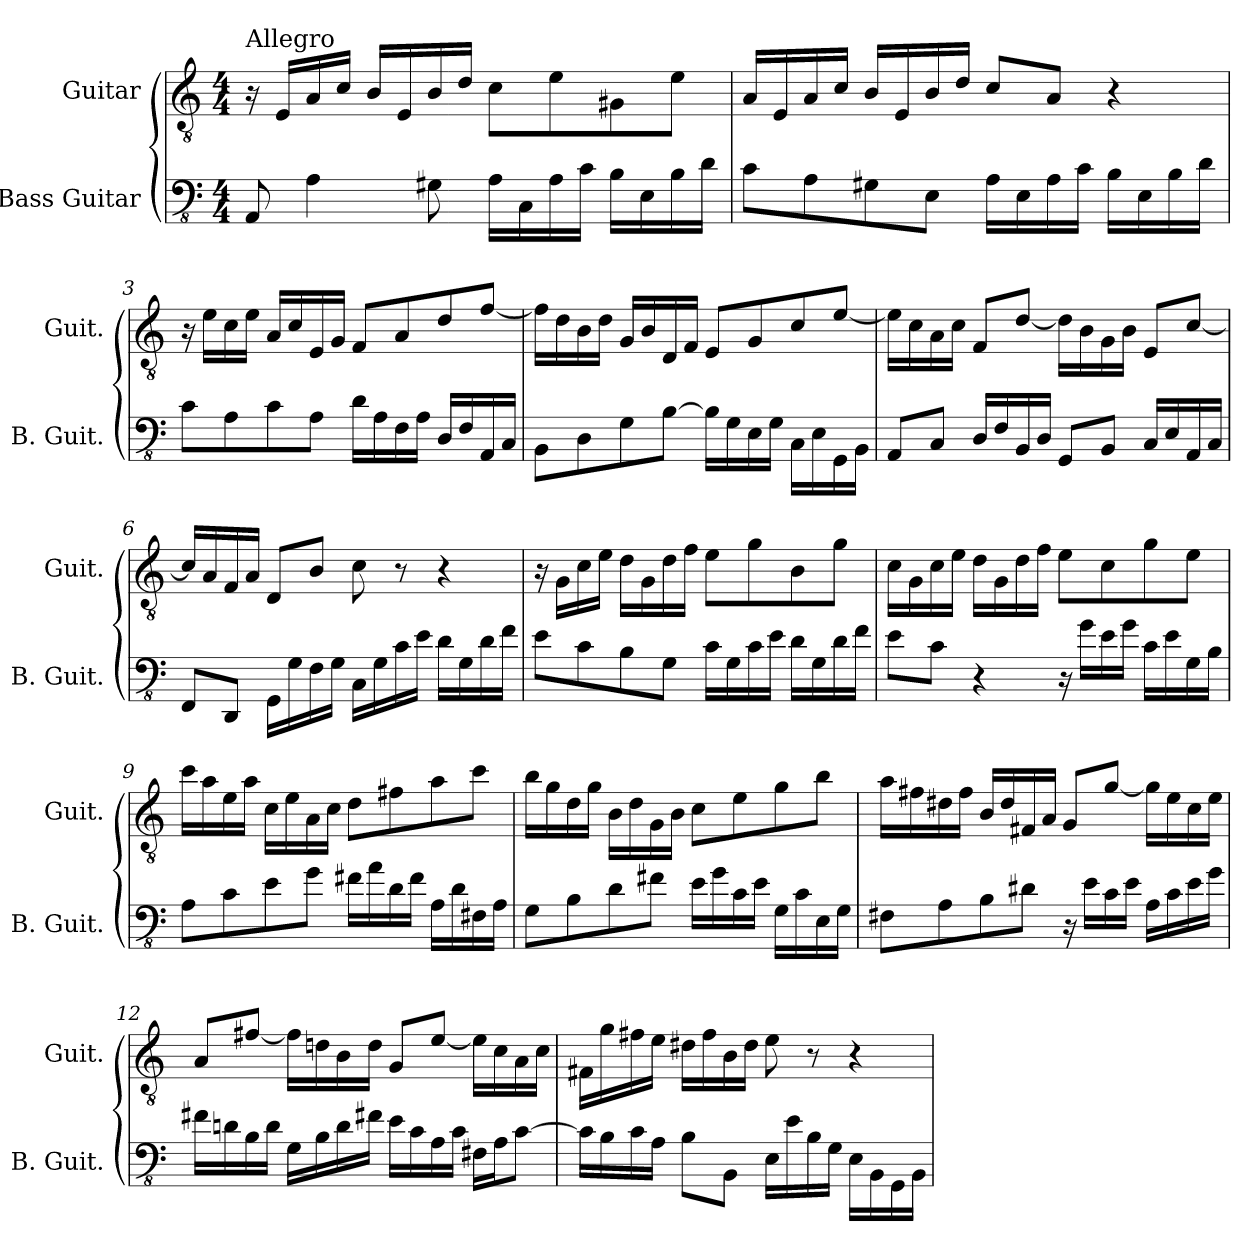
**kern	**kern
*part2	*part1
*staff2	*staff1
*I"Bass Guitar	*I"Guitar
*I'B. Guit.	*I'Guit.
*clefFv4	*clefGv2
*k[]	*k[]
*C:	*C:
*M4/4	*M4/4
=1	=1
!	!LO:TX:a:t=Allegro
8AAA/	16r
.	16E/LL
4AA\	16A/
.	16c/JJ
.	16B/LL
.	16E/
8GG#X\	16B/
.	16d/JJ
16AA\LL	8c\L
16CC\	.
16AA\	8e\
16C\JJ	.
16BB\LL	8G#X\
16EE\	.
16BB\	8e\J
16D\JJ	.
=2	=2
8C\L	16A/LL
.	16E/
8AA\	16A/
.	16c/JJ
8GG#X\	16B/LL
.	16E/
8EE\J	16B/
.	16d/JJ
16AA\LL	8c/L
16EE\	.
16AA\	8A/J
16C\JJ	.
16BB\LL	4r
16EE\	.
16BB\	.
16D\JJ	.
!!LO:LB:g=z
=3	=3
8C\L	16r
.	16e\LL
8AA\	16c\
.	16e\JJ
8C\	16A/LL
.	16c/
8AA\J	16E/
.	16G/JJ
16D\LL	8F/L
16AA\	.
16FF\	8A/
16AA\JJ	.
16DD/LL	8d/
16FF/	.
16AAA/	[8f/J
16CC/JJ	.
=4	=4
8BBB\L	16f\LL]
.	16d\
8DD\	16B\
.	16d\JJ
8GG\	16G/LL
.	16B/
[8BB\J	16D/
.	16F/JJ
16BB\LL]	8E/L
16GG\	.
16EE\	8G/
16GG\JJ	.
16CC\LL	8c/
16EE\	.
16GGG\	[8e/J
16BBB\JJ	.
!!LO:LB:g=z
=5	=5
8AAA/L	16e\LL]
.	16c\
8CC/J	16A\
.	16c\JJ
16DD/LL	8F/L
16FF/	.
16BBB/	[8d/J
16DD/JJ	.
8GGG/L	16d\LL]
.	16B\
8BBB/J	16G\
.	16B\JJ
16CC/LL	8E/L
16EE/	.
16AAA/	[8c/J
16CC/JJ	.
=6	=6
8FFF/L	16c/LL]
.	16A/
8DDD/J	16F/
.	16A/JJ
16GGG\LL	8D/L
16GG\	.
16FF\	8B/J
16GG\JJ	.
16CC\LL	8c\
16GG\	.
16C\	8r
16E\JJ	.
16D\LL	4r
16GG\	.
16D\	.
16F\JJ	.
!!LO:LB:g=z
=7	=7
8E\L	16r
.	16G\LL
8C\	16c\
.	16e\JJ
8BB\	16d\LL
.	16G\
8GG\J	16d\
.	16f\JJ
16C\LL	8e\L
16GG\	.
16C\	8g\
16E\JJ	.
16D\LL	8B\
16GG\	.
16D\	8g\J
16F\JJ	.
=8	=8
8E\L	16c\LL
.	16G\
8C\J	16c\
.	16e\JJ
4r	16d\LL
.	16G\
.	16d\
.	16f\JJ
16r	8e\L
16G\LL	.
16E\	8c\
16G\JJ	.
16C\LL	8g\
16E\	.
16GG\	8e\J
16BB\JJ	.
!!LO:LB:g=z
=9	=9
8AA\L	16cc\LL
.	16a\
8C\	16e\
.	16a\JJ
8E\	16c\LL
.	16e\
8G\J	16A\
.	16c\JJ
16F#X\LL	8d\L
16A\	.
16D\	8f#X\
16F#\JJ	.
16AA\LL	8a\
16D\	.
16FF#X\	8cc\J
16AA\JJ	.
=10	=10
8GG\L	16b\LL
.	16g\
8BB\	16d\
.	16g\JJ
8D\	16B\LL
.	16d\
8F#X\J	16G\
.	16B\JJ
16E\LL	8c\L
16G\	.
16C\	8e\
16E\JJ	.
16GG\LL	8g\
16C\	.
16EE\	8b\J
16GG\JJ	.
!!LO:PB:g=z
=11	=11
8FF#X\L	16a\LL
.	16f#X\
8AA\	16d#X\
.	16f#\JJ
8BB\	16B/LL
.	16d#/
8D#X\J	16F#X/
.	16A/JJ
16r	8G/L
16E\LL	.
16C\	[8g/J
16E\JJ	.
16AA\LL	16g\LL]
16C\	16e\
16E\	16c\
16G\JJ	16e\JJ
=12	=12
16F#X\LL	8A/L
16Dn\	.
16BB\	[8f#X/J
16D\JJ	.
16GG\LL	16f#\LL]
16BB\	16dn\
16D\	16B\
16F#X\JJ	16d\JJ
16E\LL	8G/L
16C\	.
16AA\	[8e/J
16C\JJ	.
16FF#X\LL	16e\LL]
16AA\J	16c\
[8C\J	16A\
.	16c\JJ
!!LO:LB:g=z
=13	=13
16C\LL]	16F#X\LL
16BB\	16g\
16C\	16f#X\
16AA\JJ	16e\JJ
8BB\L	16d#X\LL
.	16f#\
8BBB\J	16B\
.	16d#\JJ
16EE\LL	8e\
16E\	.
16BB\	8r
16GG\JJ	.
16EE\LL	4r
16BBB\	.
16GGG\	.
16BBB\JJ	.
=	=
*-	*-
